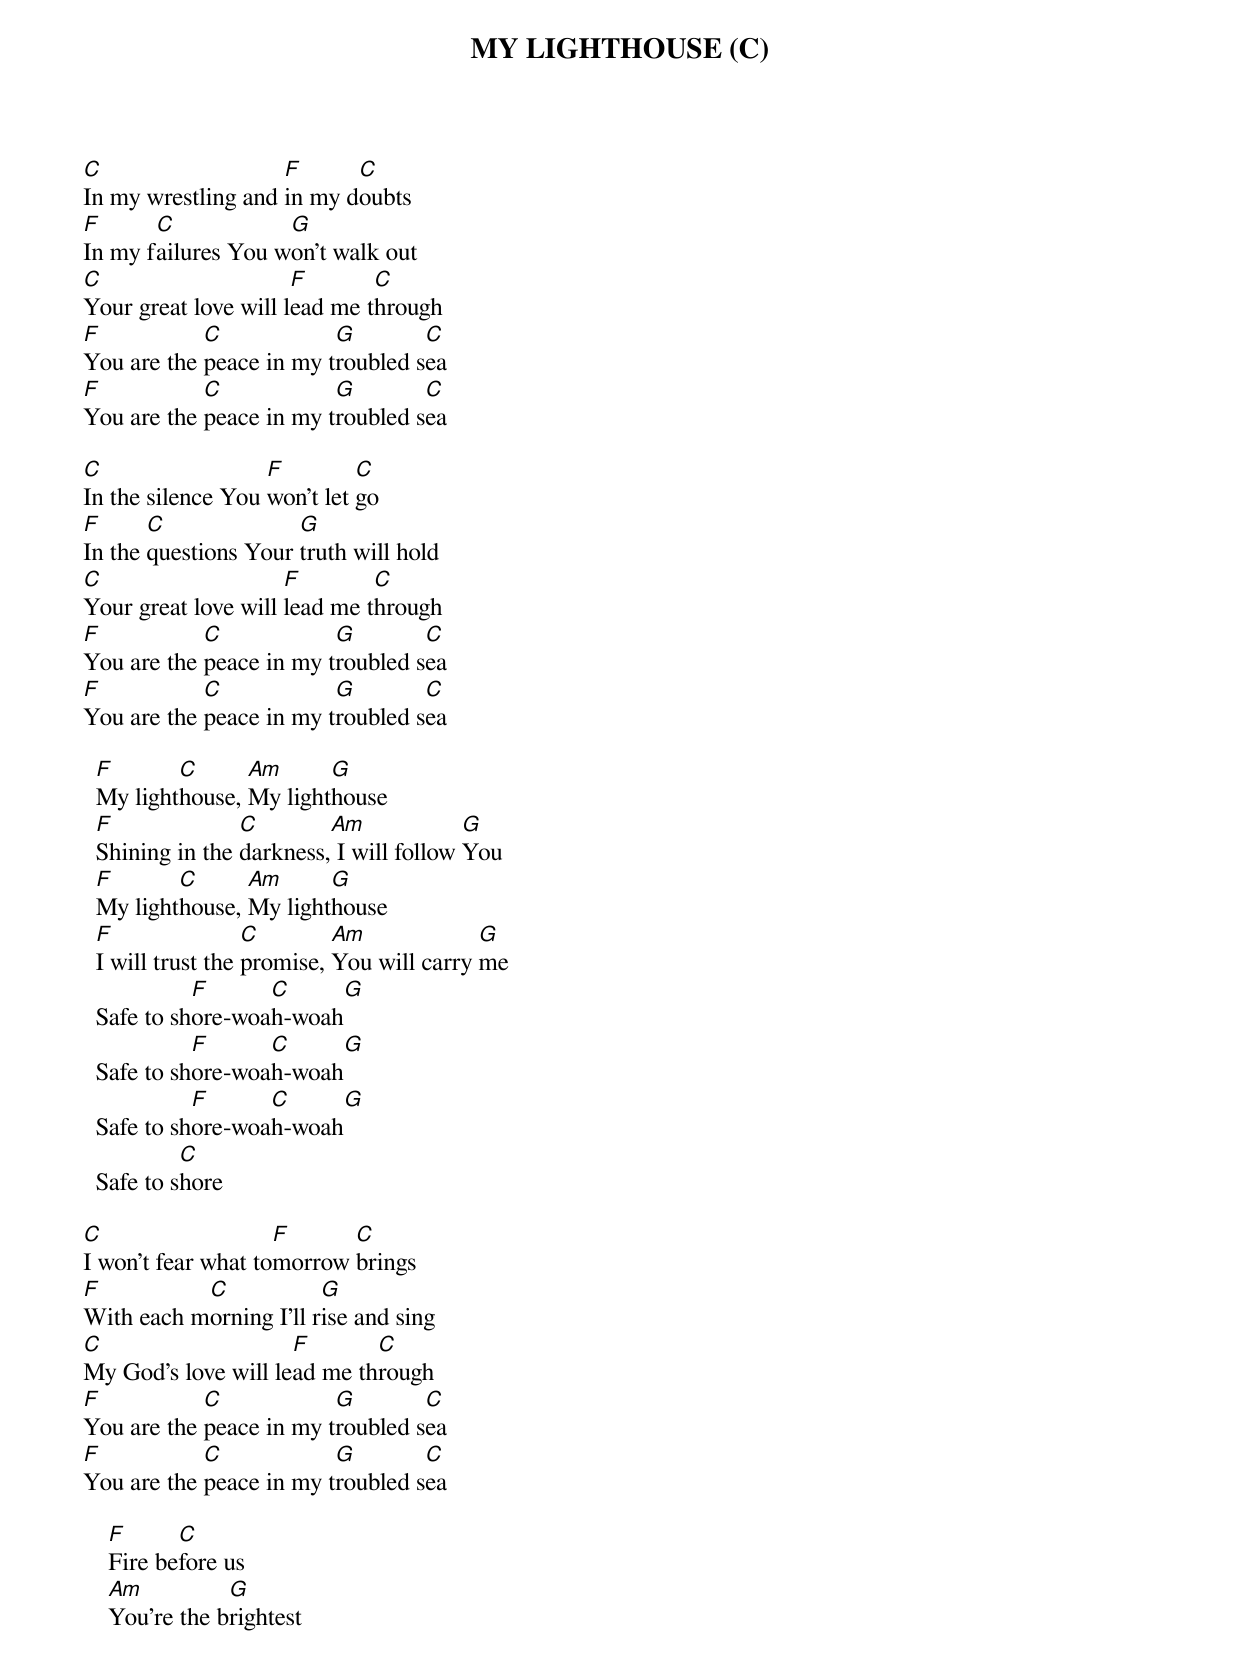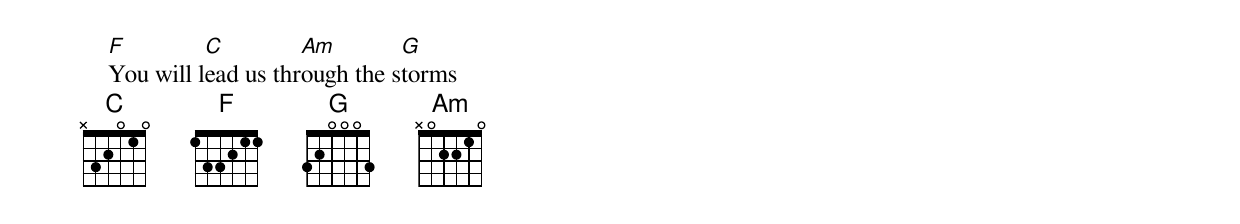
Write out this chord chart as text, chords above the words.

MY LIGHTHOUSE (C)

C                   F      C
In my wrestling and in my doubts
F      C            G
In my failures You won't walk out
C                     F       C
Your great love will lead me through
F           C            G        C
You are the peace in my troubled sea
F           C            G        C
You are the peace in my troubled sea

C                  F         C
In the silence You won't let go
F      C              G
In the questions Your truth will hold
C                    F        C
Your great love will lead me through
F           C            G        C
You are the peace in my troubled sea
F           C            G        C
You are the peace in my troubled sea

  F       C      Am      G
  My lighthouse, My lighthouse
  F              C        Am             G
  Shining in the darkness, I will follow You
  F       C      Am      G
  My lighthouse, My lighthouse
  F                C        Am             G
  I will trust the promise, You will carry me
            F      C        G
  Safe to shore-woah-woah
            F      C        G
  Safe to shore-woah-woah
            F      C        G
  Safe to shore-woah-woah
           C
  Safe to shore

C                   F      C
I won't fear what tomorrow brings
F          C            G
With each morning I'll rise and sing
C                    F       C
My God's love will lead me through
F           C            G        C
You are the peace in my troubled sea
F           C            G        C
You are the peace in my troubled sea

    F      C
    Fire before us
    Am          G
    You're the brightest
    F         C         Am        G
    You will lead us through the storms
